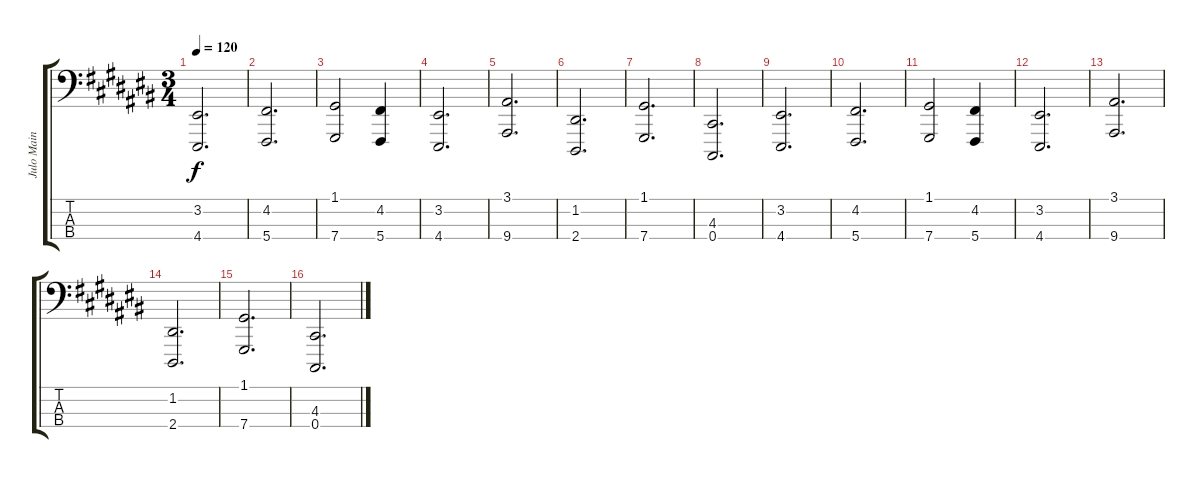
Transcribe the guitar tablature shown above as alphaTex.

\track ("Julo Main Gauche" "Julo Main ") {instrument stringensemble1}
\staff {score tabs}
\tuning (G2 D2 A1 Db1) {hide}
\ts (3 4)
\tempo 120
\clef f4
\ks c#
(3.2 4.4).2{d dy f} |
(4.2 5.4).2{d} |
(1.1 7.4).2 (4.2 5.4).4 |
(3.2 4.4).2{d} |
(3.1 9.4).2{d} |
(1.2 2.4).2{d} |
(1.1 7.4).2{d} |
(4.3 0.4).2{d} |
(3.2 4.4).2{d} |
(4.2 5.4).2{d} |
(1.1 7.4).2 (4.2 5.4).4 |
(3.2 4.4).2{d} |
(3.1 9.4).2{d} |
(1.2 2.4).2{d} |
(1.1 7.4).2{d} |
(4.3 0.4).2{d}
